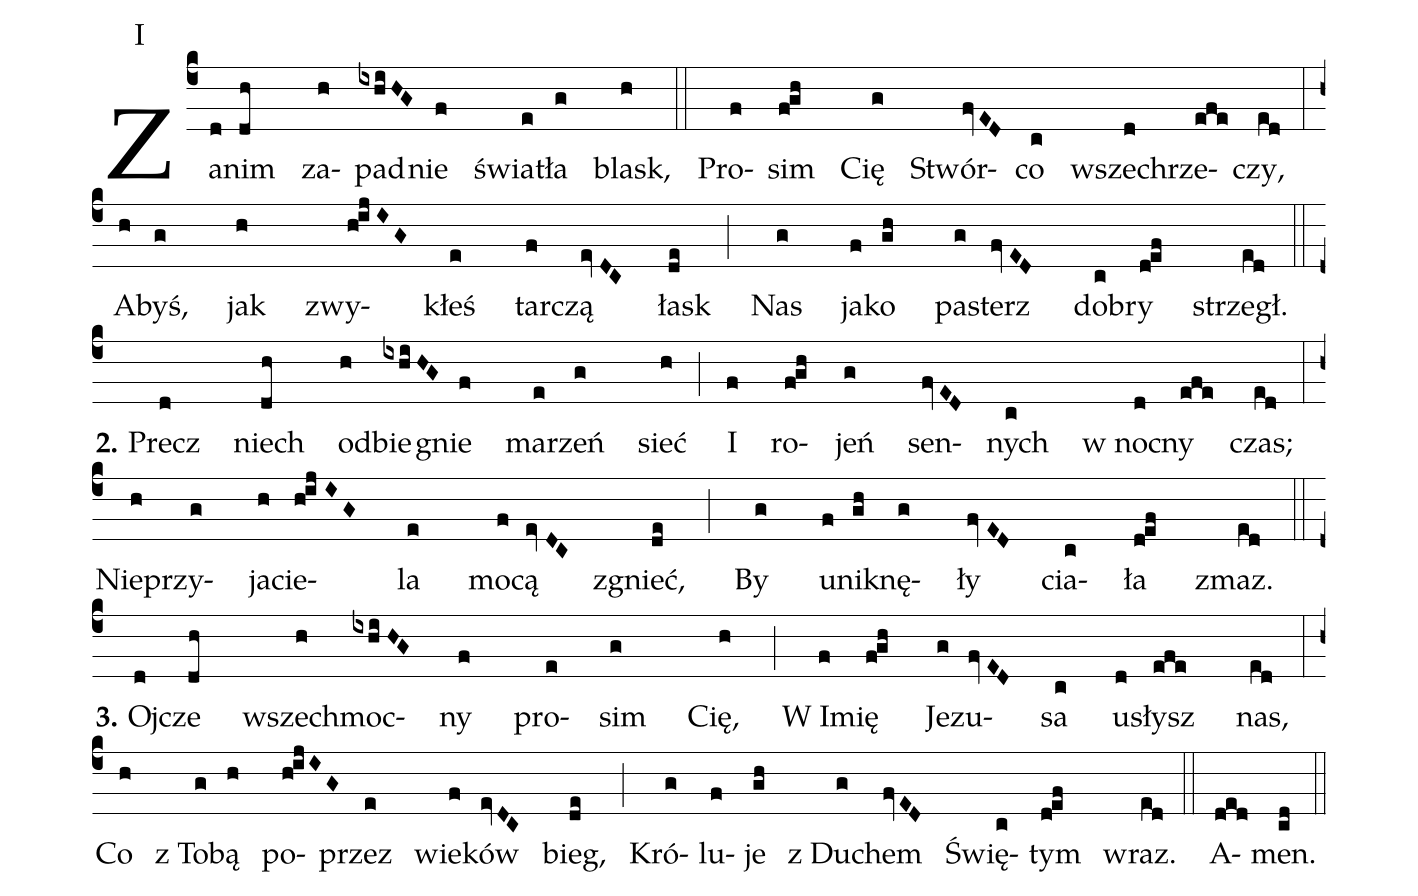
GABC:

annotation: I;
%%
(c4)Za(d)nim(dh) za(h)pad(ixhiHG)nie(f) świa(e)tła(g) blask,(h) (::)
Pro(f)sim(fgh) Cię(g) Stwór(fvED)co(c) wszech(d)rze(efe)czy,(ed) (:) (z)
A(h)byś,(g) jak(h) zwy(hijIG)kłeś(e) tar(f)czą(evDC) łask(de) (;)
Nas(g) ja(f)ko(gh) pa(g)sterz(fvED) do(c)bry(def) strzegł.(ed) (::) (z)

<b>2. </b>Precz(d) niech(dh) od(h)bie(ixhiHG)gnie(f) ma(e)rzeń(g) sieć(h) (;)
I(f) ro(fgh)jeń(g) sen(fvED)nych(c) w noc(d)ny(efe) czas;(ed) (:) (z)
Nie(h)przy(g)ja(h)cie(hijIG)la(e) mo(f)cą(evDC) zgnieć,(de) (;)
By(g) u(f)nik(gh)nę(g)ły(fvED) cia(c)ła(def) zmaz.(ed) (::) (z)

<b>3. </b>Oj(d)cze(dh) wszech(h)moc(ixhiHG)ny(f) pro(e)sim(g) Cię,(h) (;)
W I(f)mię(fgh) Je(g)zu(fvED)sa(c) u(d)słysz(efe) nas,(ed) (:) (z)
Co(h) z To(g)bą(h) po(hijIG)przez(e) wie(f)ków(evDC) bieg,(de) (;)
Kró(g)lu(f)je(gh) z Du(g)chem(fvED) Świę(c)tym(def) wraz.(ed) (::)
A(ded)men.(cd) (::) (z)
